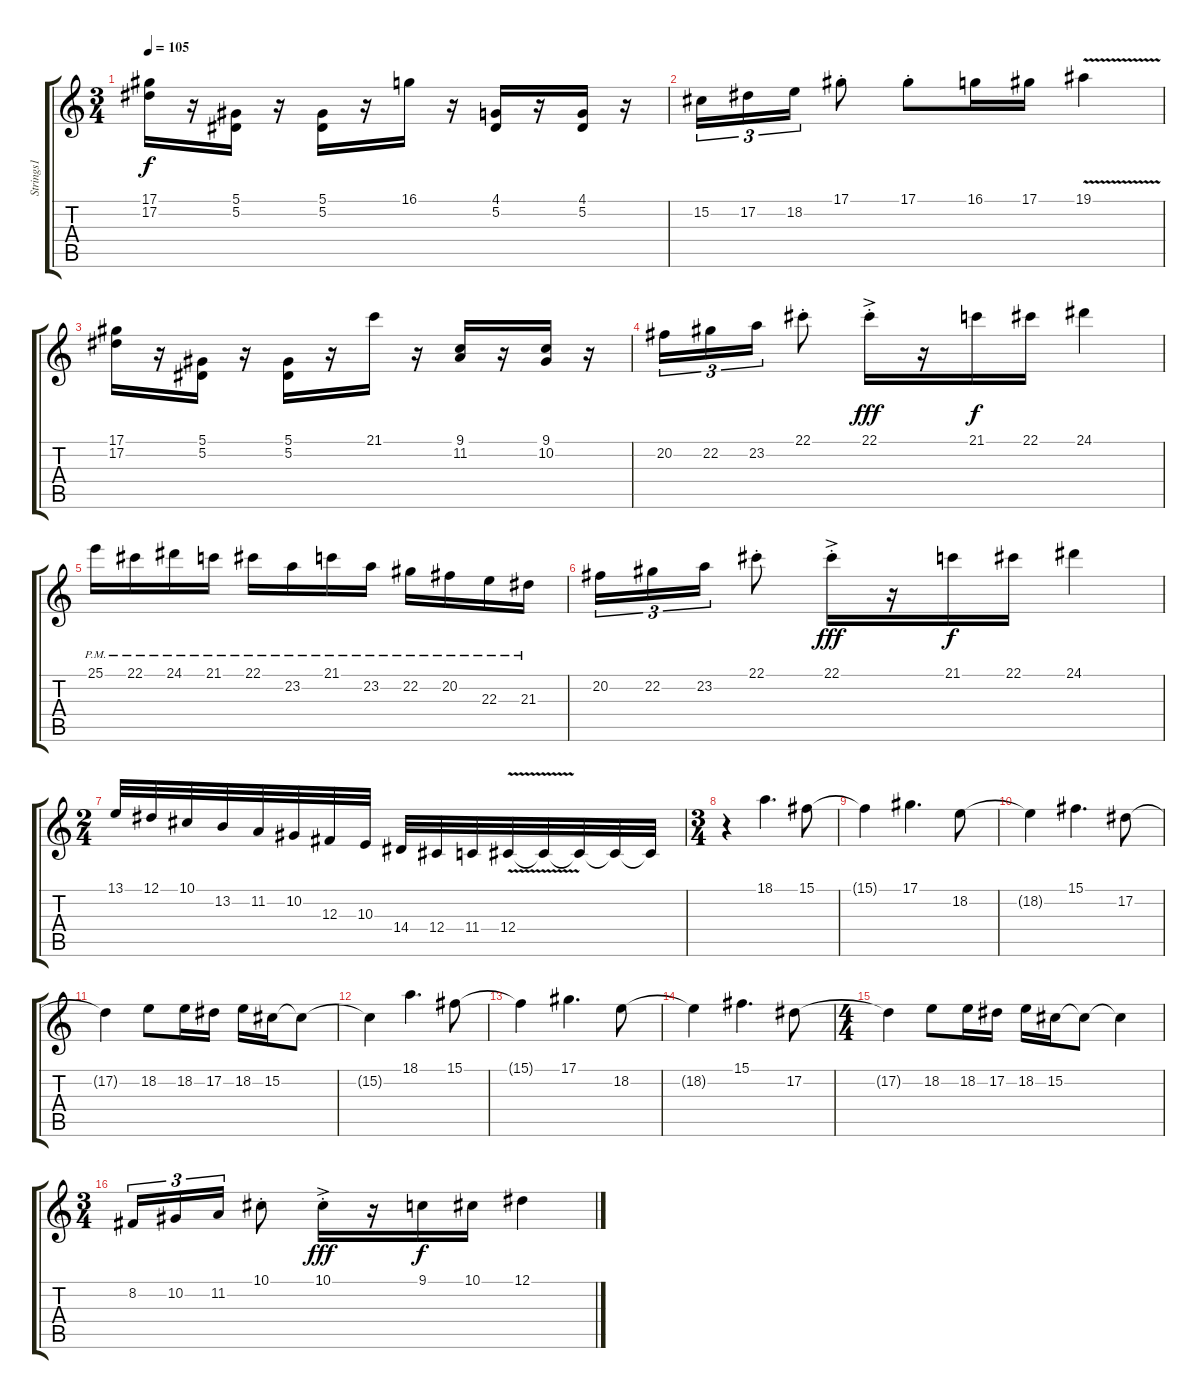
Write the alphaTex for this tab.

\track ("Strings1" "Strings1") {instrument stringensemble2}
\staff {score tabs}
\tuning (Eb4 Bb3 Gb3 Db3 Ab2 Eb2) {hide}
\ts (3 4)
\tempo 105
\clef g2
\ks c
(17.1 17.2).16{dy f} r.16 (5.1 5.2).16 r.16 (5.1 5.2).16 r.16 16.1.16 r.16 (4.1 5.2).16 r.16 (4.1 5.2).16 r.16 |
15.2.16{tu (3 2)} 17.2.16{tu (3 2)} 18.2.16{tu (3 2)} 17.1{st}.8 17.1{st}.8 16.1.16 17.1.16 19.1{v}.4 |
(17.1 17.2).16 r.16 (5.1 5.2).16 r.16 (5.1 5.2).16 r.16 21.1.16 r.16 (9.1 11.2).16 r.16 (9.1 10.2).16 r.16 |
20.2.16{tu (3 2)} 22.2.16{tu (3 2)} 23.2.16{tu (3 2)} 22.1{st}.8 22.1{ac st}.16{dy fff} r.16 21.1.16{dy f} 22.1.16 24.1.4 |
25.1{pm}.16 22.1{pm}.16 24.1{pm}.16 21.1{pm}.16 22.1{pm}.16 23.2{pm}.16 21.1{pm}.16 23.2{pm}.16 22.2{pm}.16 20.2{pm}.16 22.3{pm}.16 21.3{pm}.16 |
20.2.16{tu (3 2)} 22.2.16{tu (3 2)} 23.2.16{tu (3 2)} 22.1{st}.8 22.1{ac st}.16{dy fff} r.16 21.1.16{dy f} 22.1.16 24.1.4 |
\ts (2 4)
13.1.32 12.1.32 10.1.32 13.2.32 11.2.32 10.2.32 12.3.32 10.3.32 14.4.32 12.4.32 11.4.32 12.4{v}.32 12.4{t}.32 12.4{t}.32 12.4{t}.32 12.4{t}.32 |
\ts (3 4)
r.4 18.1.4{d} 15.1.8 |
15.1{t}.4 17.1.4{d} 18.2.8 |
18.2{t}.4 15.1.4{d} 17.2.8 |
17.2{t}.4 18.2.8 18.2.16 17.2.16 18.2.16 15.2.16 15.2{t}.8 |
15.2{t}.4 18.1.4{d} 15.1.8 |
15.1{t}.4 17.1.4{d} 18.2.8 |
18.2{t}.4 15.1.4{d} 17.2.8 |
\ts (4 4)
17.2{t}.4 18.2.8 18.2.16 17.2.16 18.2.16 15.2.16 15.2{t}.8 15.2{t}.4 |
\ts (3 4)
8.2.16{tu (3 2)} 10.2.16{tu (3 2)} 11.2.16{tu (3 2)} 10.1{st}.8 10.1{ac st}.16{dy fff} r.16 9.1.16{dy f} 10.1.16 12.1.4
